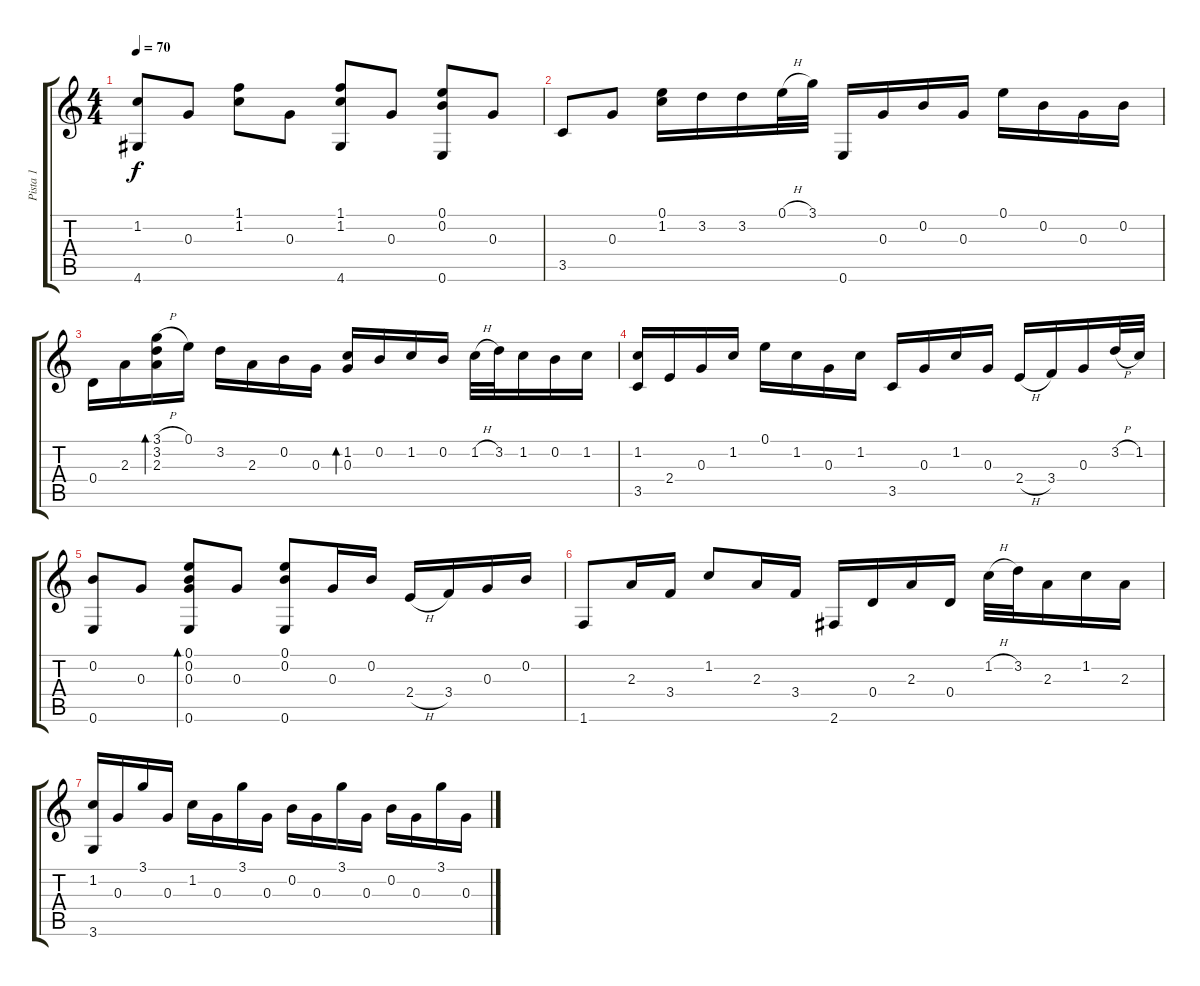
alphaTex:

\track ("Pista 1" "Pista 1") {instrument acousticguitarnylon}
\staff {score tabs}
\tuning (E4 B3 G3 D3 A2 E2) {hide}
\ts (4 4)
\tempo 70
\clef g2
\ks c
(1.2 4.6).8{dy f} 0.3.8 (1.1 1.2).8 0.3.8 (1.1 1.2 4.6).8 0.3.8 (0.1 0.2 0.6).8 0.3.8 |
3.5.8 0.3.8 (0.1 1.2).16 3.2.16 3.2.16 0.1{h}.32 3.1.32 0.6.16 0.3.16 0.2.16 0.3.16 0.1.16 0.2.16 0.3.16 0.2.16 |
0.4.16 2.3.16 (3.1{h} 3.2 2.3).16{bd 480} 0.1.16 3.2.16 2.3.16 0.2.16 0.3.16 (1.2 0.3).16{bd 480} 0.2.16 1.2.16 0.2.16 1.2{h}.32 3.2.32 1.2.16 0.2.16 1.2.16 |
(1.2 3.5).16 2.4.16 0.3.16 1.2.16 0.1.16 1.2.16 0.3.16 1.2.16 3.5.16 0.3.16 1.2.16 0.3.16 2.4{h}.16 3.4.16 0.3.16 3.2{h}.32 1.2.32 |
(0.2 0.6).8 0.3.8 (0.1 0.2 0.3 0.6).8{bd 120} 0.3.8 (0.1 0.2 0.6).8 0.3.16 0.2.16 2.4{h}.16 3.4.16 0.3.16 0.2.16 |
1.6.8 2.3.16 3.4.16 1.2.8 2.3.16 3.4.16 2.6.16 0.4.16 2.3.16 0.4.16 1.2{h}.32 3.2.32 2.3.16 1.2.16 2.3.16 |
(1.2 3.6).16 0.3.16 3.1.16 0.3.16 1.2.16 0.3.16 3.1.16 0.3.16 0.2.16 0.3.16 3.1.16 0.3.16 0.2.16 0.3.16 3.1.16 0.3.16
